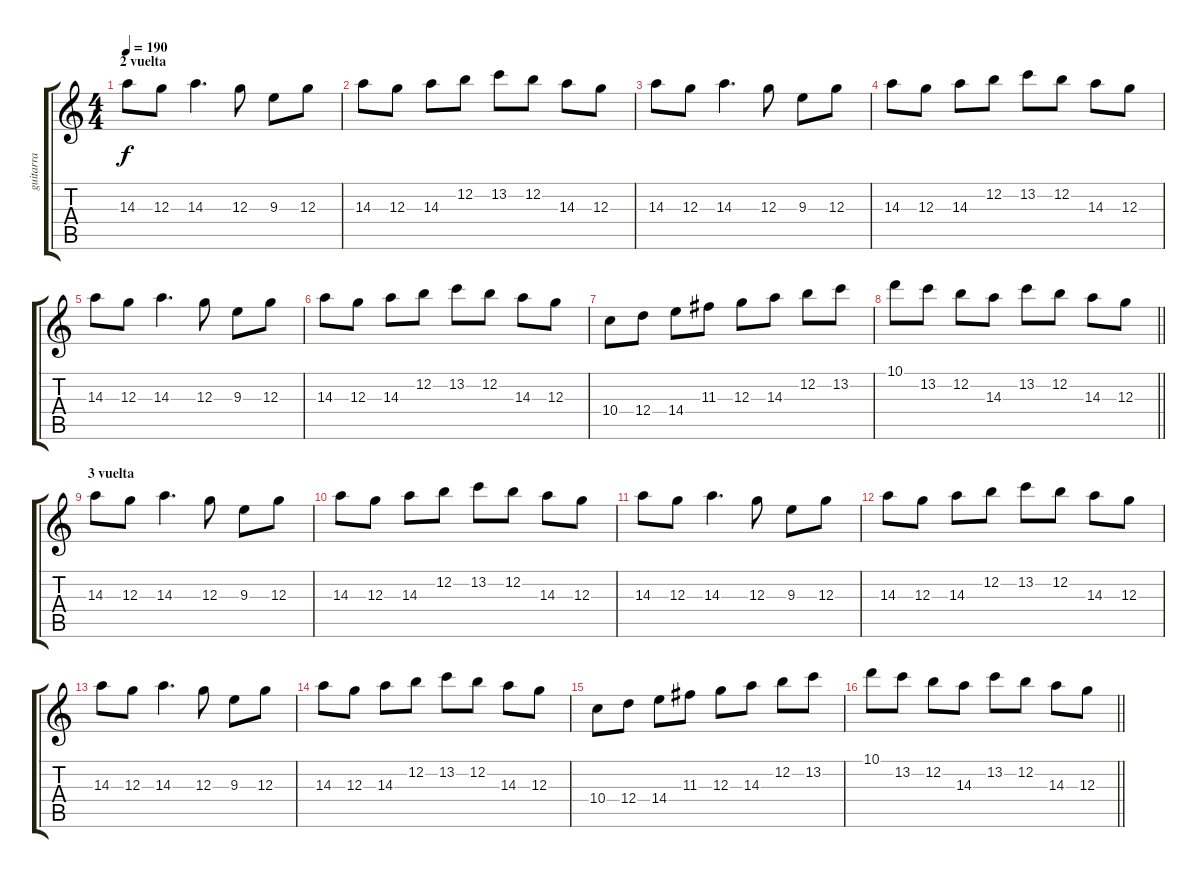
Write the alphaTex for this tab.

\track ("guitarra" "guitarra") {instrument overdrivenguitar}
\staff {score tabs}
\tuning (E4 B3 G3 D3 A2 E2) {hide}
\ts (4 4)
\section ("" "2 vuelta")
\tempo 190
\clef g2
\ks c
14.3.8{dy f} 12.3.8 14.3.4{d} 12.3.8 9.3.8 12.3.8 |
14.3.8 12.3.8 14.3.8 12.2.8 13.2.8 12.2.8 14.3.8 12.3.8 |
14.3.8 12.3.8 14.3.4{d} 12.3.8 9.3.8 12.3.8 |
14.3.8 12.3.8 14.3.8 12.2.8 13.2.8 12.2.8 14.3.8 12.3.8 |
14.3.8 12.3.8 14.3.4{d} 12.3.8 9.3.8 12.3.8 |
14.3.8 12.3.8 14.3.8 12.2.8 13.2.8 12.2.8 14.3.8 12.3.8 |
10.4.8 12.4.8 14.4.8 11.3.8 12.3.8 14.3.8 12.2.8 13.2.8 |
\barLineRight lightlight
10.1.8 13.2.8 12.2.8 14.3.8 13.2.8 12.2.8 14.3.8 12.3.8 |
\section ("" "3 vuelta")
14.3.8 12.3.8 14.3.4{d} 12.3.8 9.3.8 12.3.8 |
14.3.8 12.3.8 14.3.8 12.2.8 13.2.8 12.2.8 14.3.8 12.3.8 |
14.3.8 12.3.8 14.3.4{d} 12.3.8 9.3.8 12.3.8 |
14.3.8 12.3.8 14.3.8 12.2.8 13.2.8 12.2.8 14.3.8 12.3.8 |
14.3.8 12.3.8 14.3.4{d} 12.3.8 9.3.8 12.3.8 |
14.3.8 12.3.8 14.3.8 12.2.8 13.2.8 12.2.8 14.3.8 12.3.8 |
10.4.8 12.4.8 14.4.8 11.3.8 12.3.8 14.3.8 12.2.8 13.2.8 |
\barLineRight lightlight
10.1.8 13.2.8 12.2.8 14.3.8 13.2.8 12.2.8 14.3.8 12.3.8
